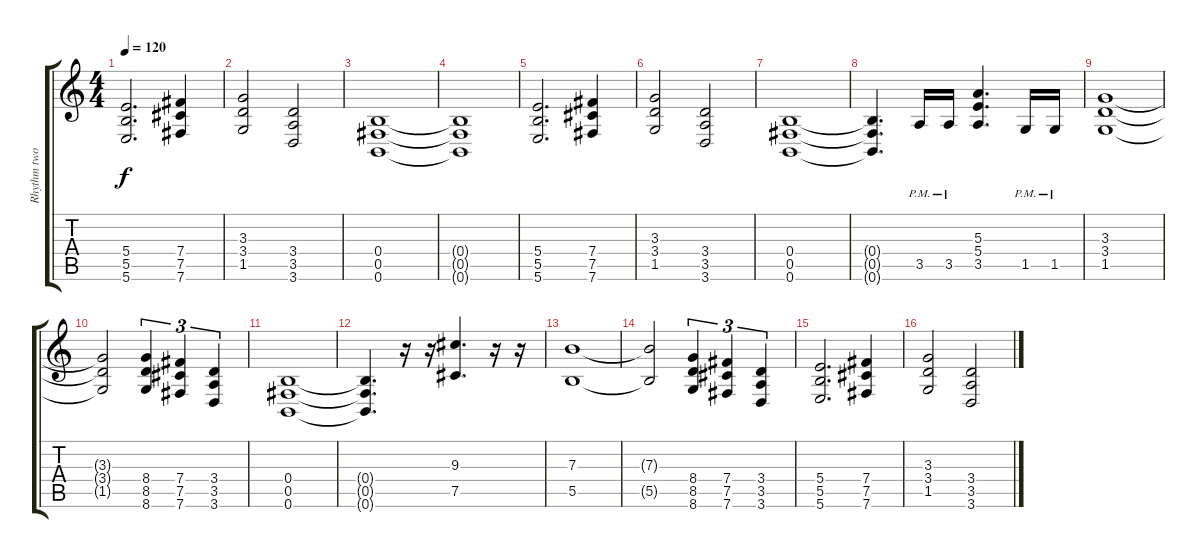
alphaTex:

\track ("Rhythm two" "Rhythm two") {instrument distortionguitar}
\staff {score tabs}
\tuning (Db4 Ab3 E3 B2 Gb2 B1) {hide}
\ts (4 4)
\tempo 120
\clef g2
\ks c
(5.4 5.5 5.6).2{d dy f} (7.4 7.5 7.6).4 |
(3.3 3.4 1.5).2 (3.4 3.5 3.6).2 |
(0.4 0.5 0.6).1 |
(0.4{t} 0.5{t} 0.6{t}).1 |
(5.4 5.5 5.6).2{d} (7.4 7.5 7.6).4 |
(3.3 3.4 1.5).2 (3.4 3.5 3.6).2 |
(0.4 0.5 0.6).1 |
(0.4{t} 0.5{t} 0.6{t}).4{d} 3.5{pm}.16 3.5{pm}.16 (5.3 5.4 3.5).4{d} 1.5{pm}.16 1.5{pm}.16 |
(3.3 3.4 1.5).1 |
(3.3{t} 3.4{t} 1.5{t}).2 (8.4 8.5 8.6).4{tu (3 2)} (7.4 7.5 7.6).4{tu (3 2)} (3.4 3.5 3.6).4{tu (3 2)} |
(0.4 0.5 0.6).1 |
(0.4{t} 0.5{t} 0.6{t}).4{d} r.16 r.16 (9.3 7.5).4{d} r.16 r.16 |
(7.3 5.5).1 |
(7.3{t} 5.5{t}).2 (8.4 8.5 8.6).4{tu (3 2)} (7.4 7.5 7.6).4{tu (3 2)} (3.4 3.5 3.6).4{tu (3 2)} |
(5.4 5.5 5.6).2{d} (7.4 7.5 7.6).4 |
(3.3 3.4 1.5).2 (3.4 3.5 3.6).2
